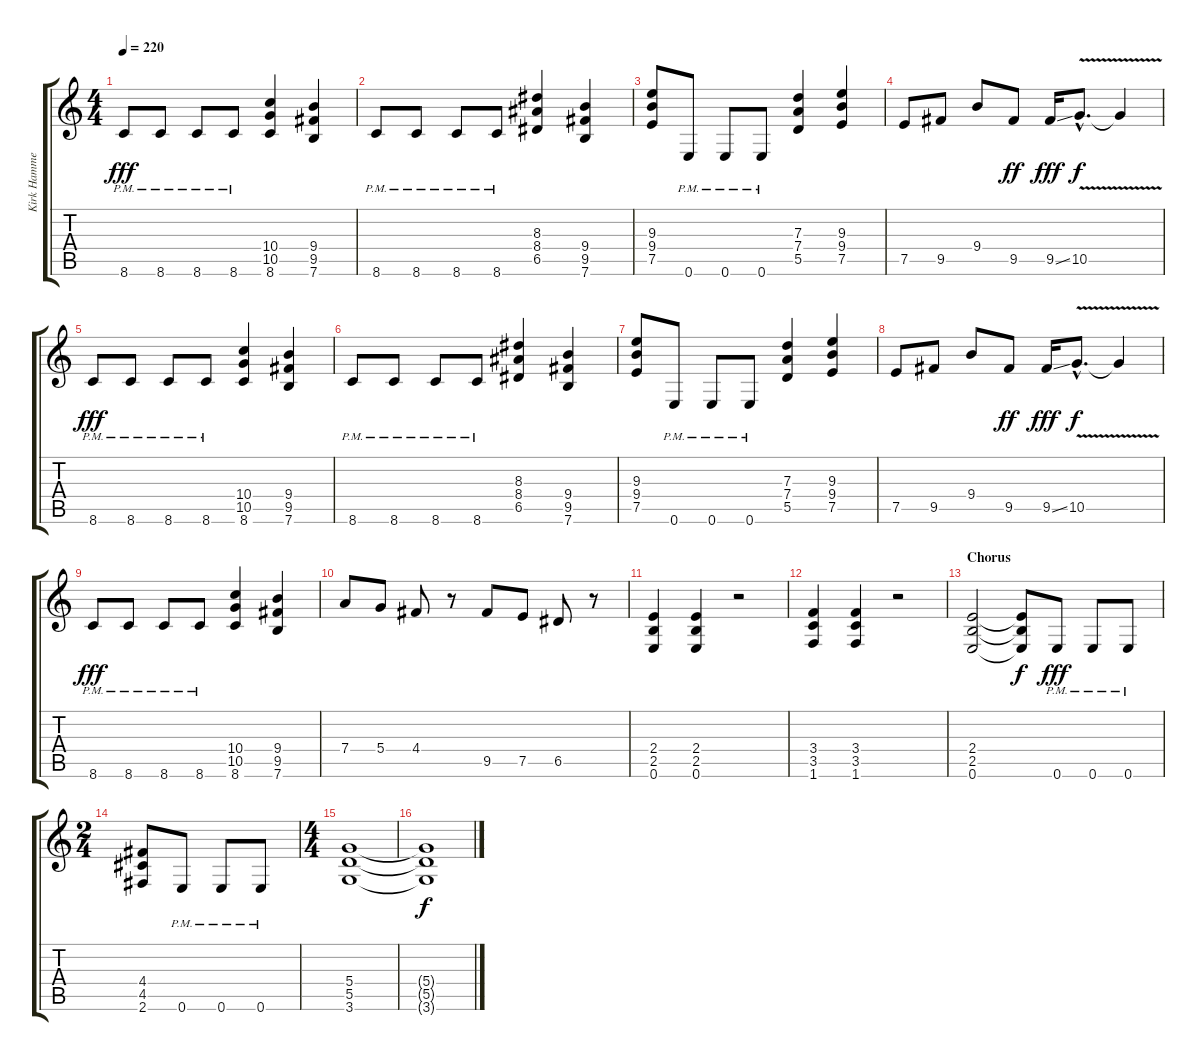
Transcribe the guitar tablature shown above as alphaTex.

\track ("Kirk Hammet" "Kirk Hamme") {instrument distortionguitar}
\staff {score tabs}
\tuning (E4 B3 G3 D3 A2 E2) {hide}
\ts (4 4)
\tempo 220
\clef g2
\ks c
8.6{pm}.8{dy fff} 8.6{pm}.8 8.6{pm}.8 8.6{pm}.8 (10.4 10.5 8.6).4 (9.4 9.5 7.6).4 |
8.6{pm}.8 8.6{pm}.8 8.6{pm}.8 8.6{pm}.8 (8.3 8.4 6.5).4 (9.4 9.5 7.6).4 |
(9.3 9.4 7.5).8 0.6{pm}.8 0.6{pm}.8 0.6{pm}.8 (7.3 7.4 5.5).4 (9.3 9.4 7.5).4 |
7.5.8 9.5.8 9.4.8 9.5.8{dy ff} 9.5{ss}.16{dy fff} 10.5{v hac}.8{d dy f} 10.5{t}.4 |
8.6{pm}.8{dy fff} 8.6{pm}.8 8.6{pm}.8 8.6{pm}.8 (10.4 10.5 8.6).4 (9.4 9.5 7.6).4 |
8.6{pm}.8 8.6{pm}.8 8.6{pm}.8 8.6{pm}.8 (8.3 8.4 6.5).4 (9.4 9.5 7.6).4 |
(9.3 9.4 7.5).8 0.6{pm}.8 0.6{pm}.8 0.6{pm}.8 (7.3 7.4 5.5).4 (9.3 9.4 7.5).4 |
7.5.8 9.5.8 9.4.8 9.5.8{dy ff} 9.5{ss}.16{dy fff} 10.5{v hac}.8{d dy f} 10.5{t}.4 |
8.6{pm}.8{dy fff} 8.6{pm}.8 8.6{pm}.8 8.6{pm}.8 (10.4 10.5 8.6).4 (9.4 9.5 7.6).4 |
7.4.8 5.4.8 4.4.8 r.8 9.5.8 7.5.8 6.5.8 r.8 |
(2.4 2.5 0.6).4 (2.4 2.5 0.6).4 r.2 |
(3.4 3.5 1.6).4 (3.4 3.5 1.6).4 r.2 |
\section ("" "Chorus")
(2.4 2.5 0.6).2 (2.4{t} 2.5{t} 0.6{t}).8{dy f} 0.6{pm}.8{dy fff} 0.6{pm}.8 0.6{pm}.8 |
\ts (2 4)
(4.4 4.5 2.6).8 0.6{pm}.8 0.6{pm}.8 0.6{pm}.8 |
\ts (4 4)
(5.4 5.5 3.6).1 |
(5.4{t} 5.5{t} 3.6{t}).1{dy f}
